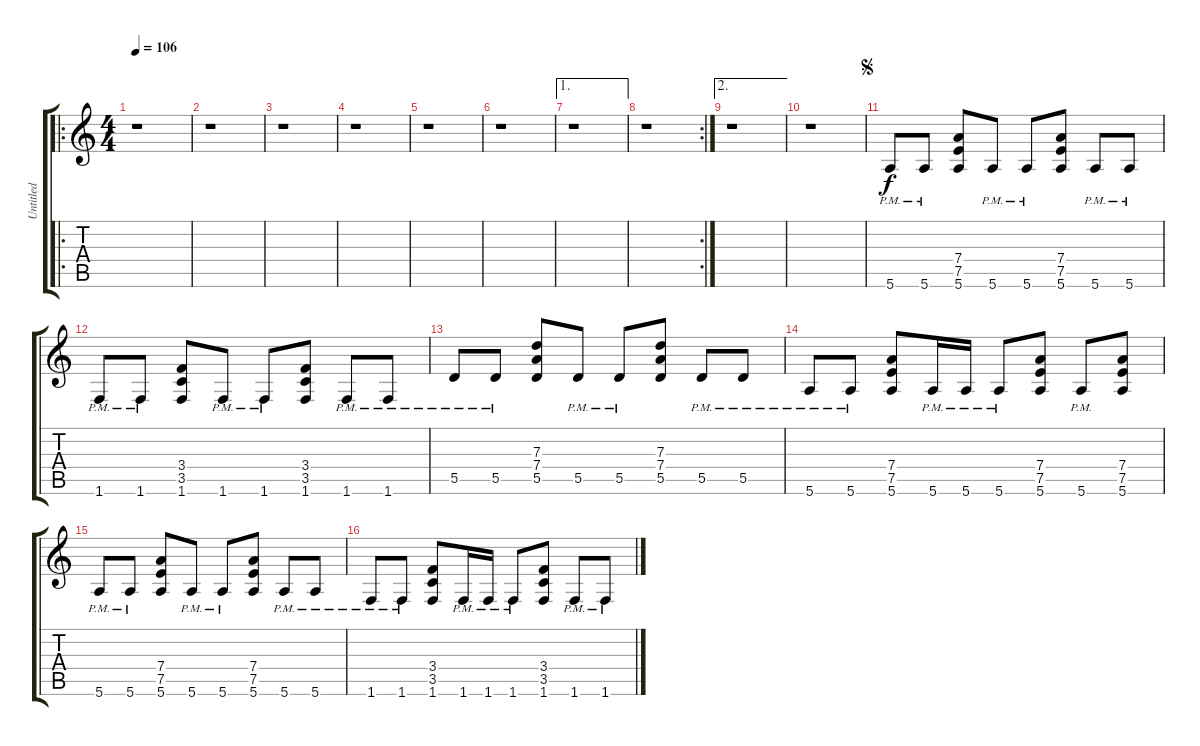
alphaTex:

\track ("Untitled" "Untitled") {instrument distortionguitar}
\staff {score tabs}
\tuning (E4 B3 G3 D3 A2 E2) {hide}
\ro
\ts (4 4)
\tempo 106
\clef g2
\ks c
r.1{dy f instrument distortionguitar} |
r.1 |
r.1 |
r.1 |
r.1 |
r.1 |
\ae 1
r.1 |
\rc 2
r.1 |
\ae 2
r.1 |
r.1 |
\jump segno
5.6{pm}.8 5.6{pm}.8 (7.4 7.5 5.6).8 5.6{pm}.8 5.6{pm}.8 (7.4 7.5 5.6).8 5.6{pm}.8 5.6{pm}.8 |
1.6{pm}.8 1.6{pm}.8 (3.4 3.5 1.6).8 1.6{pm}.8 1.6{pm}.8 (3.4 3.5 1.6).8 1.6{pm}.8 1.6{pm}.8 |
5.5{pm}.8 5.5{pm}.8 (7.3 7.4 5.5).8 5.5{pm}.8 5.5{pm}.8 (7.3 7.4 5.5).8 5.5{pm}.8 5.5{pm}.8 |
5.6{pm}.8 5.6{pm}.8 (7.4 7.5 5.6).8 5.6{pm}.16 5.6{pm}.16 5.6{pm}.8 (7.4 7.5 5.6).8 5.6{pm}.8 (7.4 7.5 5.6).8 |
5.6{pm}.8 5.6{pm}.8 (7.4 7.5 5.6).8 5.6{pm}.8 5.6{pm}.8 (7.4 7.5 5.6).8 5.6{pm}.8 5.6{pm}.8 |
1.6{pm}.8 1.6{pm}.8 (3.4 3.5 1.6).8 1.6{pm}.16 1.6{pm}.16 1.6{pm}.8 (3.4 3.5 1.6).8 1.6{pm}.8 1.6{pm}.8
